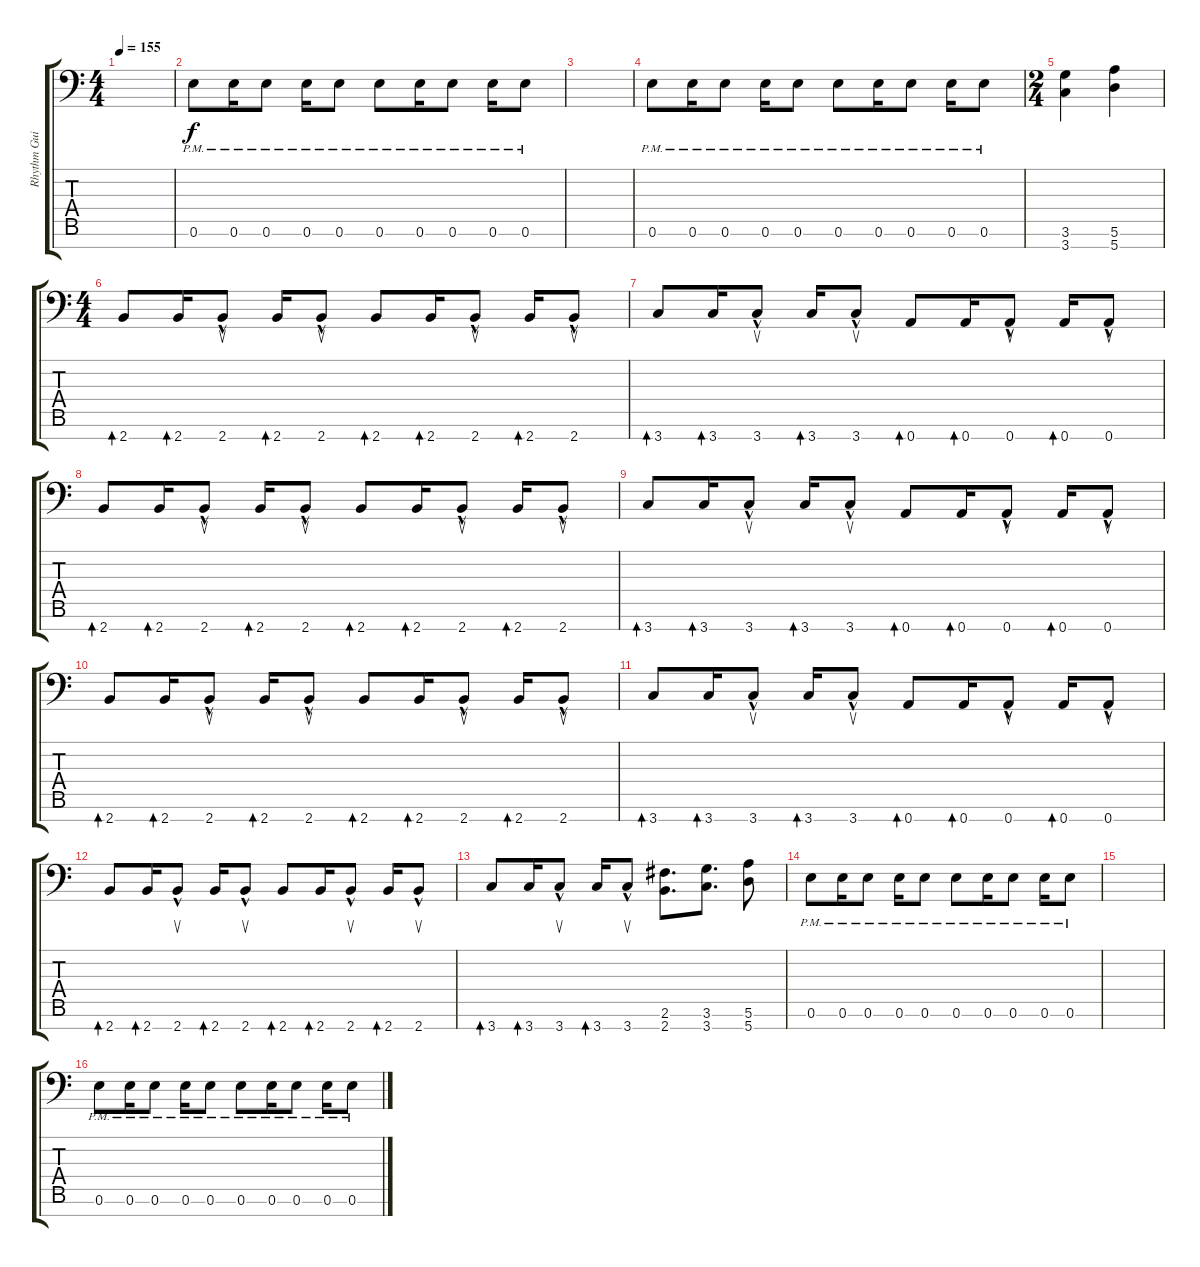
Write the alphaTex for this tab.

\track ("Rhythm Guitar" "Rhythm Gui") {instrument distortionguitar}
\staff {score tabs}
\tuning (E4 B3 G3 D3 A2 E2 A1) {hide}
\ts (4 4)
\tempo 155
\clef f4
\ks c
|
0.6{pm}.8 0.6{pm}.16 0.6{pm}.8 0.6{pm}.16 0.6{pm}.8 0.6{pm}.8 0.6{pm}.16 0.6{pm}.8 0.6{pm}.16 0.6{pm}.8 |
|
0.6{pm}.8 0.6{pm}.16 0.6{pm}.8 0.6{pm}.16 0.6{pm}.8 0.6{pm}.8 0.6{pm}.16 0.6{pm}.8 0.6{pm}.16 0.6{pm}.8 |
\ts (2 4)
(3.6 3.7).4 (5.6 5.7).4 |
\ts (4 4)
2.7.8{bd 240} 2.7.16{bd 120} 2.7{hac}.8{su} 2.7.16{bd 120} 2.7{hac}.8{su} 2.7.8{bd 240} 2.7.16{bd 120} 2.7{hac}.8{su} 2.7.16{bd 120} 2.7{hac}.8{su} |
3.7.8{bd 240} 3.7.16{bd 120} 3.7{hac}.8{su} 3.7.16{bd 120} 3.7{hac}.8{su} 0.7.8{bd 240} 0.7.16{bd 120} 0.7{hac}.8{su} 0.7.16{bd 120} 0.7{hac}.8{su} |
2.7.8{bd 240} 2.7.16{bd 120} 2.7{hac}.8{su} 2.7.16{bd 120} 2.7{hac}.8{su} 2.7.8{bd 240} 2.7.16{bd 120} 2.7{hac}.8{su} 2.7.16{bd 120} 2.7{hac}.8{su} |
3.7.8{bd 240} 3.7.16{bd 120} 3.7{hac}.8{su} 3.7.16{bd 120} 3.7{hac}.8{su} 0.7.8{bd 240} 0.7.16{bd 120} 0.7{hac}.8{su} 0.7.16{bd 120} 0.7{hac}.8{su} |
2.7.8{bd 240} 2.7.16{bd 120} 2.7{hac}.8{su} 2.7.16{bd 120} 2.7{hac}.8{su} 2.7.8{bd 240} 2.7.16{bd 120} 2.7{hac}.8{su} 2.7.16{bd 120} 2.7{hac}.8{su} |
3.7.8{bd 240} 3.7.16{bd 120} 3.7{hac}.8{su} 3.7.16{bd 120} 3.7{hac}.8{su} 0.7.8{bd 240} 0.7.16{bd 120} 0.7{hac}.8{su} 0.7.16{bd 120} 0.7{hac}.8{su} |
2.7.8{bd 240} 2.7.16{bd 120} 2.7{hac}.8{su} 2.7.16{bd 120} 2.7{hac}.8{su} 2.7.8{bd 240} 2.7.16{bd 120} 2.7{hac}.8{su} 2.7.16{bd 120} 2.7{hac}.8{su} |
3.7.8{bd 240} 3.7.16{bd 120} 3.7{hac}.8{su} 3.7.16{bd 120} 3.7{hac}.8{su} (2.6 2.7).8{d} (3.6 3.7).8{d} (5.6 5.7).8 |
0.6{pm}.8 0.6{pm}.16 0.6{pm}.8 0.6{pm}.16 0.6{pm}.8 0.6{pm}.8 0.6{pm}.16 0.6{pm}.8 0.6{pm}.16 0.6{pm}.8 |
|
0.6{pm}.8 0.6{pm}.16 0.6{pm}.8 0.6{pm}.16 0.6{pm}.8 0.6{pm}.8 0.6{pm}.16 0.6{pm}.8 0.6{pm}.16 0.6{pm}.8
